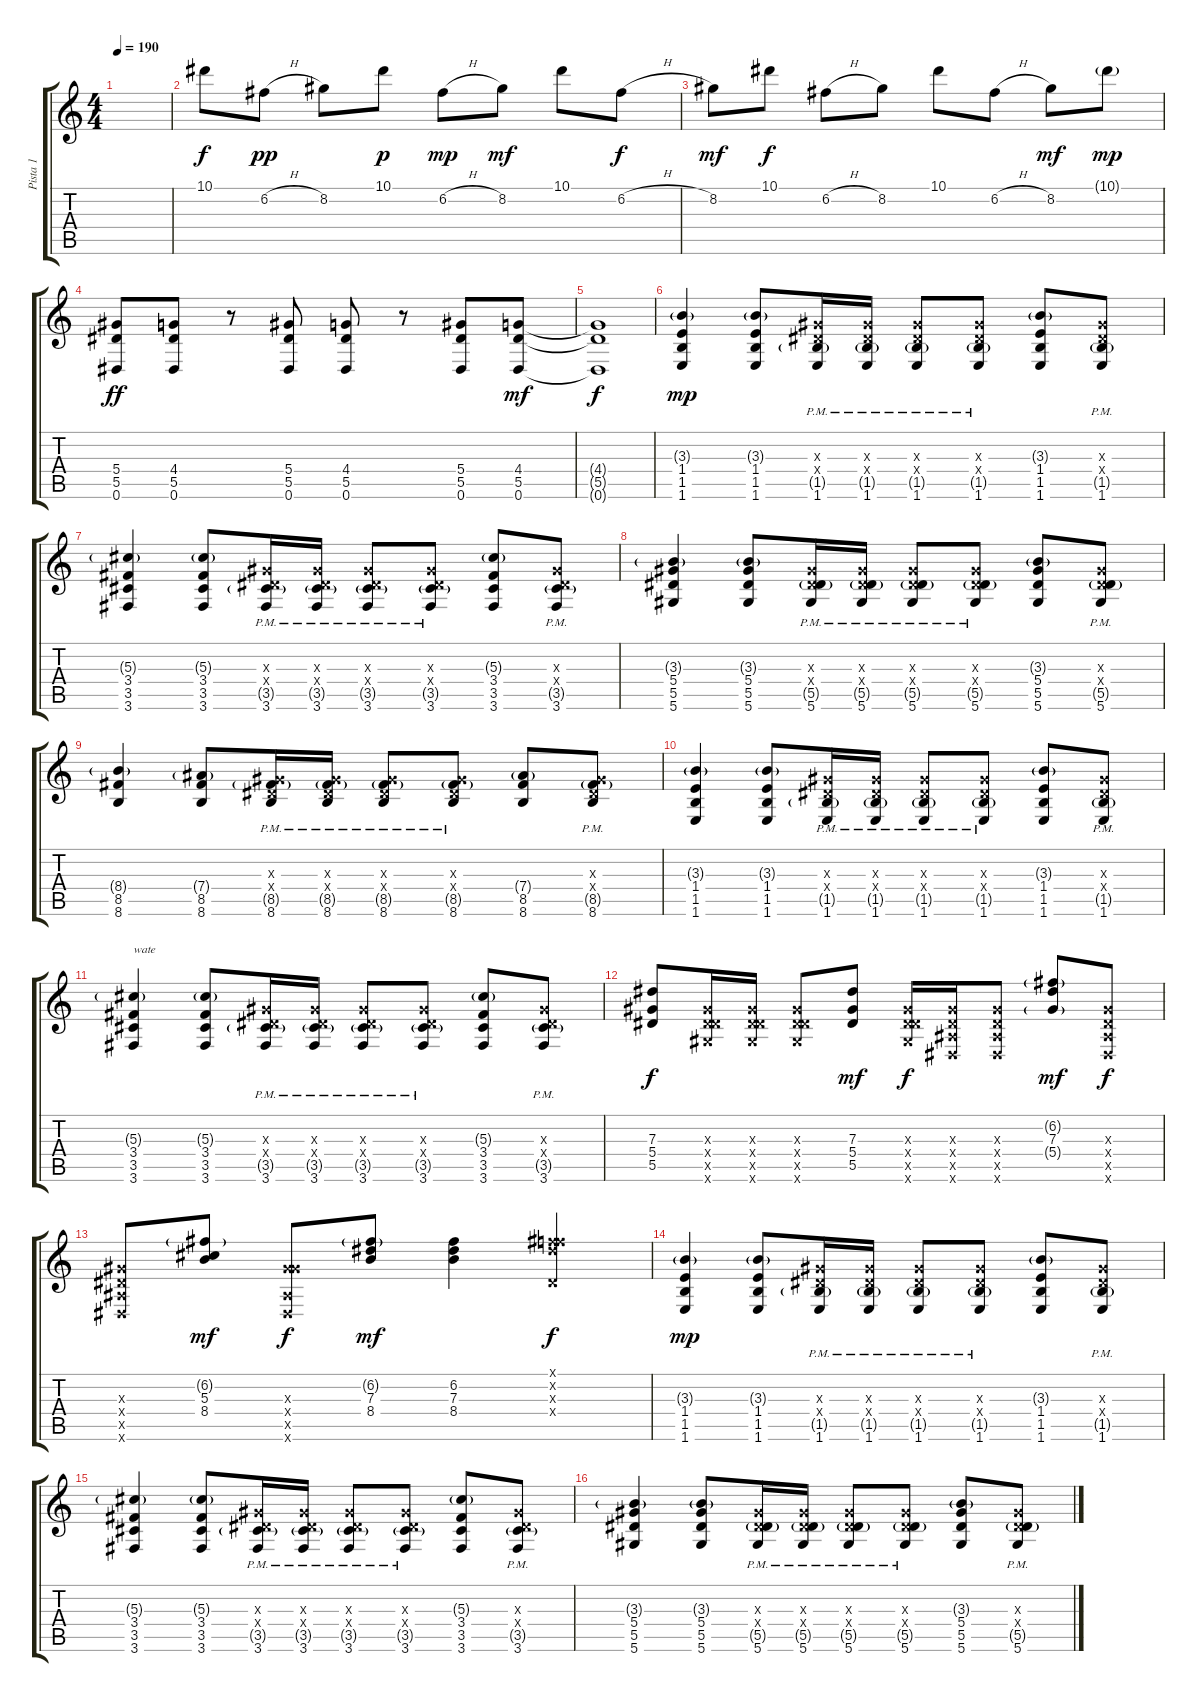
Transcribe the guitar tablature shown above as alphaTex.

\track ("Pista 1" "Pista 1") {instrument overdrivenguitar}
\staff {score tabs}
\tuning (F4 C4 Ab3 Eb3 Bb2 Eb2) {hide}
\ts (4 4)
\tempo 190
\clef g2
\ks c
|
10.1.8{volume 10} 6.2{h}.8{dy pp} 8.2.8 10.1.8{dy p} 6.2{h}.8{dy mp} 8.2.8{dy mf} 10.1.8 6.2{h}.8{dy f} |
8.2.8{dy mf} 10.1.8{dy f} 6.2{h}.8 8.2.8 10.1.8 6.2{h}.8 8.2.8{dy mf} 10.1{g}.8{dy mp} |
(5.4 5.5 0.6).8{dy ff volume 11} (4.4 5.5 0.6).8 r.8 (5.4 5.5 0.6).8 (4.4 5.5 0.6).8 r.8 (5.4 5.5 0.6).8 (4.4 5.5 0.6).8{dy mf} |
(4.4{t} 5.5{t} 0.6{t}).1{dy f} |
(3.3{g} 1.4 1.5 1.6).4{dy mp volume 11 balance 11} (3.3{g} 1.4 1.5 1.6).8 (0.3{x} 0.4{x} 1.5{g pm} 1.6{pm}).16 (0.3{x} 0.4{x} 1.5{g pm} 1.6{pm}).16 (0.3{x} 0.4{x} 1.5{g pm} 1.6{pm}).8 (0.3{x} 0.4{x} 1.5{g pm} 1.6{pm}).8 (3.3{g} 1.4 1.5 1.6).8 (0.3{x} 0.4{x} 1.5{g pm} 1.6{pm}).8 |
(5.3{g} 3.4 3.5 3.6).4 (5.3{g} 3.4 3.5 3.6).8 (0.3{x} 0.4{x} 3.5{g pm} 3.6{pm}).16 (0.3{x} 0.4{x} 3.5{g pm} 3.6{pm}).16 (0.3{x} 0.4{x} 3.5{g pm} 3.6{pm}).8 (0.3{x} 0.4{x} 3.5{g pm} 3.6{pm}).8 (5.3{g} 3.4 3.5 3.6).8 (0.3{x} 0.4{x} 3.5{g pm} 3.6{pm}).8 |
(3.3{g} 5.4 5.5 5.6).4 (3.3{g} 5.4 5.5 5.6).8 (0.3{x} 0.4{x} 5.5{g pm} 5.6{pm}).16 (0.3{x} 0.4{x} 5.5{g pm} 5.6{pm}).16 (0.3{x} 0.4{x} 5.5{g pm} 5.6{pm}).8 (0.3{x} 0.4{x} 5.5{g pm} 5.6{pm}).8 (3.3{g} 5.4 5.5 5.6).8 (0.3{x} 0.4{x} 5.5{g pm} 5.6{pm}).8 |
(8.4{g} 8.5 8.6).4 (7.4{g} 8.5 8.6).8 (0.3{x} 0.4{x} 8.5{g pm} 8.6{pm}).16 (0.3{x} 0.4{x} 8.5{g pm} 8.6{pm}).16 (0.3{x} 0.4{x} 8.5{g pm} 8.6{pm}).8 (0.3{x} 0.4{x} 8.5{g pm} 8.6{pm}).8 (7.4{g} 8.5 8.6).8 (0.3{x} 0.4{x} 8.5{g pm} 8.6{pm}).8 |
(3.3{g} 1.4 1.5 1.6).4 (3.3{g} 1.4 1.5 1.6).8 (0.3{x} 0.4{x} 1.5{g pm} 1.6{pm}).16 (0.3{x} 0.4{x} 1.5{g pm} 1.6{pm}).16 (0.3{x} 0.4{x} 1.5{g pm} 1.6{pm}).8 (0.3{x} 0.4{x} 1.5{g pm} 1.6{pm}).8 (3.3{g} 1.4 1.5 1.6).8 (0.3{x} 0.4{x} 1.5{g pm} 1.6{pm}).8 |
(5.3{g} 3.4 3.5 3.6).4{txt "wate"} (5.3{g} 3.4 3.5 3.6).8 (0.3{x} 0.4{x} 3.5{g pm} 3.6{pm}).16 (0.3{x} 0.4{x} 3.5{g pm} 3.6{pm}).16 (0.3{x} 0.4{x} 3.5{g pm} 3.6{pm}).8 (0.3{x} 0.4{x} 3.5{g pm} 3.6{pm}).8 (5.3{g} 3.4 3.5 3.6).8 (0.3{x} 0.4{x} 3.5{g pm} 3.6{pm}).8 |
(7.3 5.4 5.5).8{dy f} (0.3{x} 0.4{x} 5.5{x} 5.6{x}).16 (0.3{x} 0.4{x} 5.5{x} 5.6{x}).16 (0.3{x} 0.4{x} 5.5{x} 5.6{x}).8 (7.3 5.4 5.5).8{dy mf} (0.3{x} 0.4{x} 5.5{x} 5.6{x}).16{dy f} (0.3{x} 0.4{x} 0.5{x} 0.6{x}).16 (0.3{x} 0.4{x} 0.5{x} 0.6{x}).8 (6.2{g} 7.3 5.4{g}).8{dy mf} (0.3{x} 0.4{x} 0.5{x} 0.6{x}).8{dy f} |
(0.3{x} 0.4{x} 0.5{x} 0.6{x}).8 (6.2{g} 5.3 8.4).8{dy mf} (0.3{x} 5.4{x} 0.5{x} 0.6{x}).8{dy f} (6.2{g} 7.3 8.4).8{dy mf} (6.2 7.3 8.4).4 (0.1{x} 6.2{x} 7.3{x} 0.4{x}).4{dy f} |
(3.3{g} 1.4 1.5 1.6).4{dy mp} (3.3{g} 1.4 1.5 1.6).8 (0.3{x} 0.4{x} 1.5{g pm} 1.6{pm}).16 (0.3{x} 0.4{x} 1.5{g pm} 1.6{pm}).16 (0.3{x} 0.4{x} 1.5{g pm} 1.6{pm}).8 (0.3{x} 0.4{x} 1.5{g pm} 1.6{pm}).8 (3.3{g} 1.4 1.5 1.6).8 (0.3{x} 0.4{x} 1.5{g pm} 1.6{pm}).8 |
(5.3{g} 3.4 3.5 3.6).4 (5.3{g} 3.4 3.5 3.6).8 (0.3{x} 0.4{x} 3.5{g pm} 3.6{pm}).16 (0.3{x} 0.4{x} 3.5{g pm} 3.6{pm}).16 (0.3{x} 0.4{x} 3.5{g pm} 3.6{pm}).8 (0.3{x} 0.4{x} 3.5{g pm} 3.6{pm}).8 (5.3{g} 3.4 3.5 3.6).8 (0.3{x} 0.4{x} 3.5{g pm} 3.6{pm}).8 |
(3.3{g} 5.4 5.5 5.6).4 (3.3{g} 5.4 5.5 5.6).8 (0.3{x} 0.4{x} 5.5{g pm} 5.6{pm}).16 (0.3{x} 0.4{x} 5.5{g pm} 5.6{pm}).16 (0.3{x} 0.4{x} 5.5{g pm} 5.6{pm}).8 (0.3{x} 0.4{x} 5.5{g pm} 5.6{pm}).8 (3.3{g} 5.4 5.5 5.6).8 (0.3{x} 0.4{x} 5.5{g pm} 5.6{pm}).8
